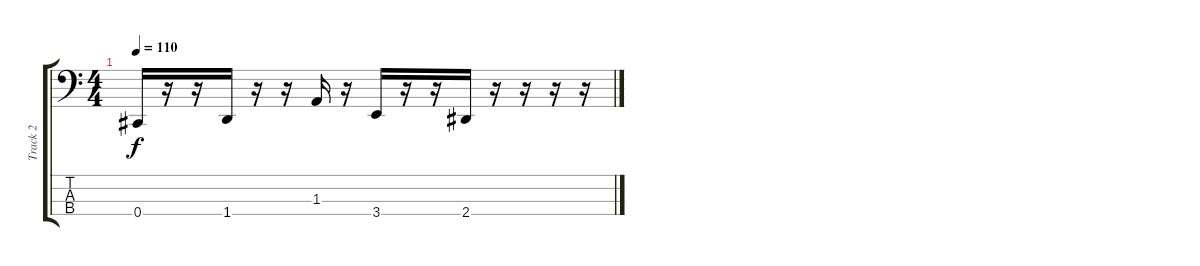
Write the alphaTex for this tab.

\track ("Track 2" "Track 2") {instrument electricbasspick}
\staff {score tabs}
\tuning (Gb2 Db2 Ab1 Db1) {hide}
\ts (4 4)
\tempo 110
\clef f4
\ks c
0.4.16{dy f} r.16 r.16 1.4.16 r.16 r.16 1.3.16 r.16 3.4.16 r.16 r.16 2.4.16 r.16 r.16 r.16 r.16
